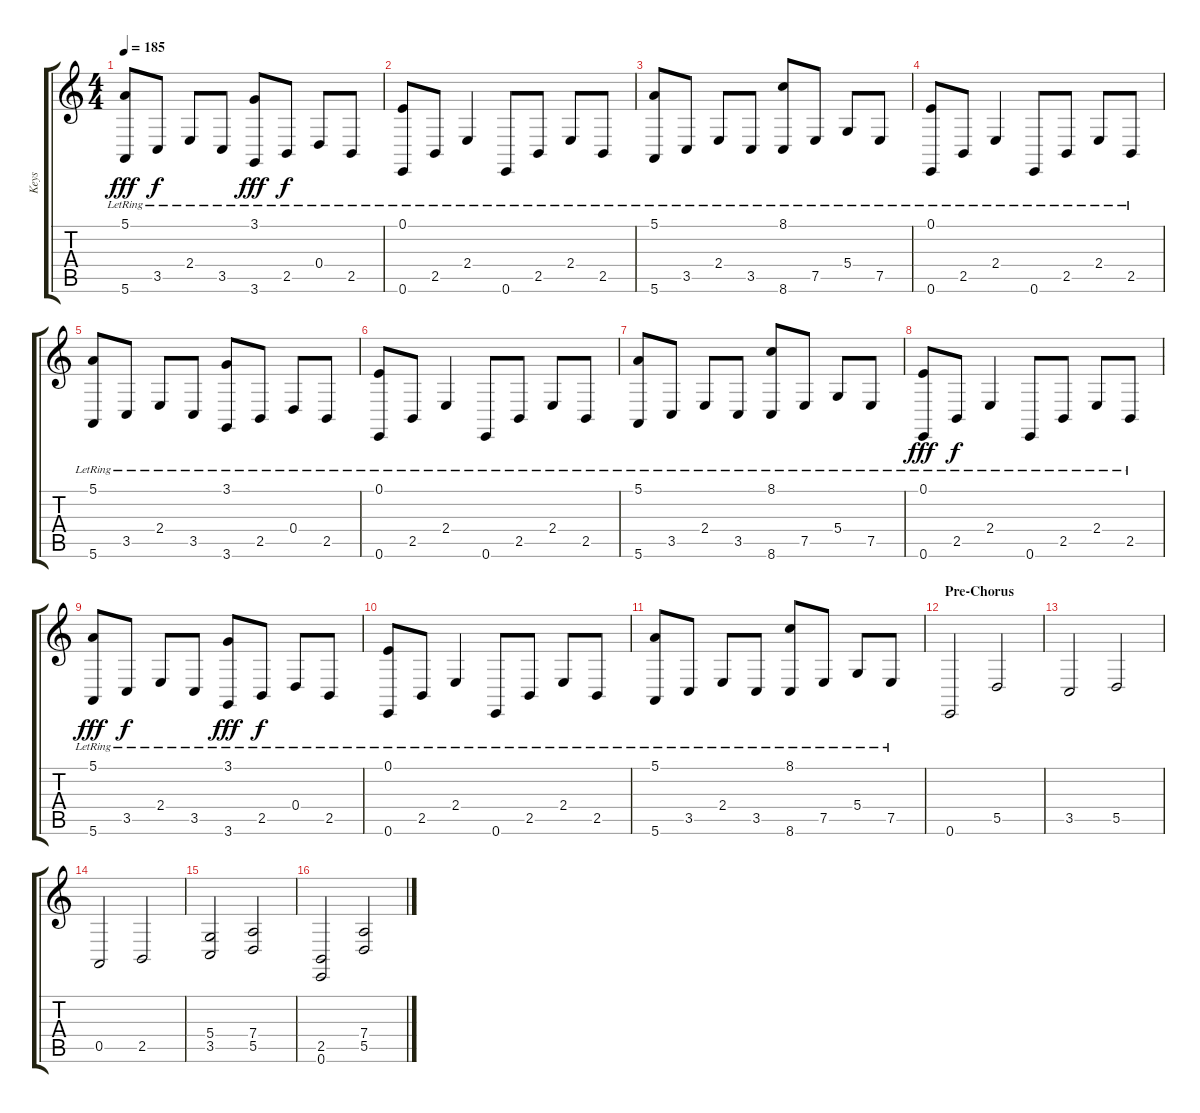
\track ("Keys" "Keys") {instrument stringensemble1}
\staff {score tabs}
\tuning (E4 B3 G3 D3 A2 E2) {hide}
\ts (4 4)
\tempo 185
\clef g2
\ks c
(5.1{lr} 5.6{lr}).8{dy fff} 3.5{lr}.8{dy f} 2.4{lr}.8 3.5{lr}.8 (3.1{lr} 3.6{lr}).8{dy fff} 2.5{lr}.8{dy f} 0.4{lr}.8 2.5{lr}.8 |
(0.1{lr} 0.6{lr}).8 2.5{lr}.8 2.4{lr}.4 0.6{lr}.8 2.5{lr}.8 2.4{lr}.8 2.5{lr}.8 |
(5.1{lr} 5.6{lr}).8 3.5{lr}.8 2.4{lr}.8 3.5{lr}.8 (8.1{lr} 8.6{lr}).8 7.5{lr}.8 5.4{lr}.8 7.5{lr}.8 |
(0.1{lr} 0.6{lr}).8 2.5{lr}.8 2.4{lr}.4 0.6{lr}.8 2.5{lr}.8 2.4{lr}.8 2.5{lr}.8 |
(5.1{lr} 5.6{lr}).8 3.5{lr}.8 2.4{lr}.8 3.5{lr}.8 (3.1{lr} 3.6{lr}).8 2.5{lr}.8 0.4{lr}.8 2.5{lr}.8 |
(0.1{lr} 0.6{lr}).8 2.5{lr}.8 2.4{lr}.4 0.6{lr}.8 2.5{lr}.8 2.4{lr}.8 2.5{lr}.8 |
(5.1{lr} 5.6{lr}).8 3.5{lr}.8 2.4{lr}.8 3.5{lr}.8 (8.1{lr} 8.6{lr}).8 7.5{lr}.8 5.4{lr}.8 7.5{lr}.8 |
(0.1{lr} 0.6{lr}).8{dy fff volume 16 instrument harpsichord} 2.5{lr}.8{dy f} 2.4{lr}.4 0.6{lr}.8 2.5{lr}.8 2.4{lr}.8 2.5{lr}.8 |
(5.1{lr} 5.6{lr}).8{dy fff} 3.5{lr}.8{dy f} 2.4{lr}.8 3.5{lr}.8 (3.1{lr} 3.6{lr}).8{dy fff} 2.5{lr}.8{dy f} 0.4{lr}.8 2.5{lr}.8 |
(0.1{lr} 0.6{lr}).8 2.5{lr}.8 2.4{lr}.4 0.6{lr}.8 2.5{lr}.8 2.4{lr}.8 2.5{lr}.8 |
(5.1{lr} 5.6{lr}).8 3.5{lr}.8 2.4{lr}.8 3.5{lr}.8 (8.1{lr} 8.6{lr}).8 7.5{lr}.8 5.4{lr}.8 7.5{lr}.8 |
\section ("" "Pre-Chorus")
0.6.2{volume 12 instrument stringensemble1} 5.5.2 |
3.5.2 5.5.2 |
0.5.2 2.5.2 |
(5.4 3.5).2 (7.4 5.5).2 |
(2.5 0.6).2 (7.4 5.5).2
